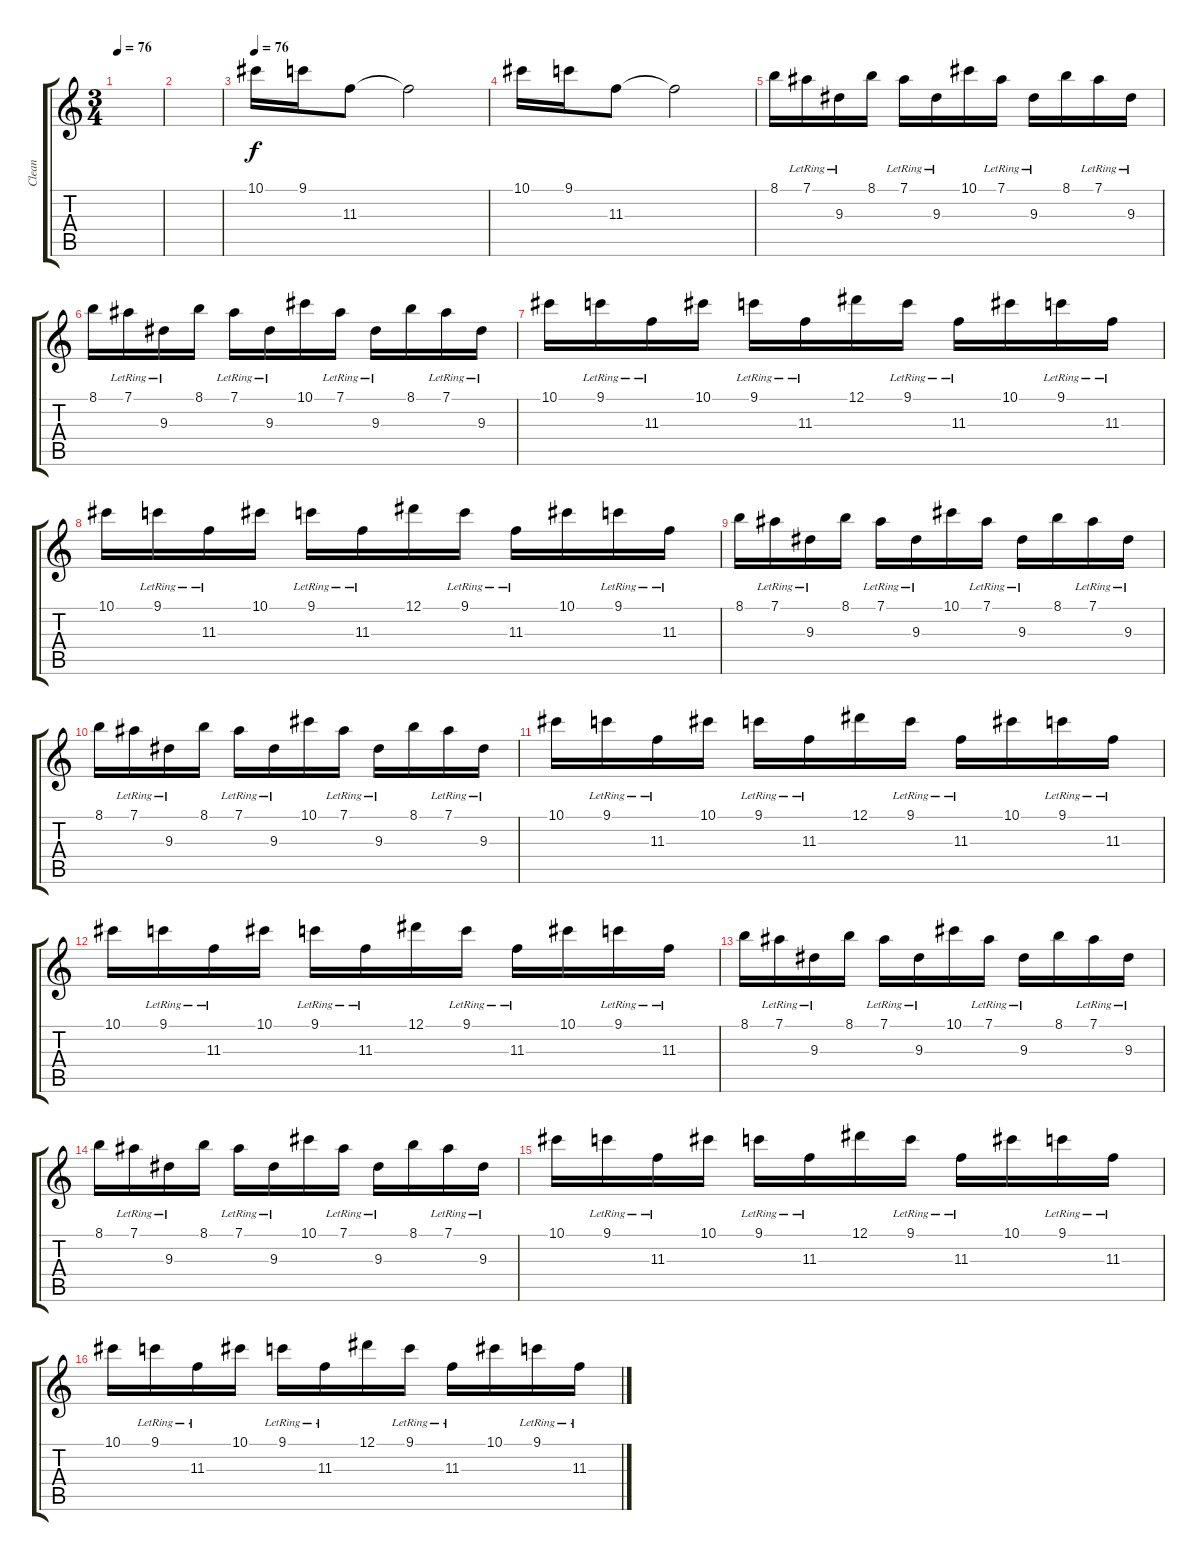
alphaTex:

\track ("Clean" "Clean") {instrument electricguitarclean}
\staff {score tabs}
\tuning (Eb4 Bb3 Gb3 Db3 Ab2 Eb2) {hide}
\ts (3 4)
\tempo 76
\clef g2
\ks c
|
|
\tempo 76
10.1.16 9.1.16 11.3.8 11.3{t}.2 |
10.1.16 9.1.16 11.3.8 11.3{t}.2 |
8.1.16 7.1{lr}.16 9.3{lr}.16 8.1.16 7.1{lr}.16 9.3{lr}.16 10.1.16 7.1{lr}.16 9.3{lr}.16 8.1.16 7.1{lr}.16 9.3{lr}.16 |
8.1.16 7.1{lr}.16 9.3{lr}.16 8.1.16 7.1{lr}.16 9.3{lr}.16 10.1.16 7.1{lr}.16 9.3{lr}.16 8.1.16 7.1{lr}.16 9.3{lr}.16 |
10.1.16 9.1{lr}.16 11.3{lr}.16 10.1.16 9.1{lr}.16 11.3{lr}.16 12.1.16 9.1{lr}.16 11.3{lr}.16 10.1.16 9.1{lr}.16 11.3{lr}.16 |
10.1.16 9.1{lr}.16 11.3{lr}.16 10.1.16 9.1{lr}.16 11.3{lr}.16 12.1.16 9.1{lr}.16 11.3{lr}.16 10.1.16 9.1{lr}.16 11.3{lr}.16 |
8.1.16 7.1{lr}.16 9.3{lr}.16 8.1.16 7.1{lr}.16 9.3{lr}.16 10.1.16 7.1{lr}.16 9.3{lr}.16 8.1.16 7.1{lr}.16 9.3{lr}.16 |
8.1.16 7.1{lr}.16 9.3{lr}.16 8.1.16 7.1{lr}.16 9.3{lr}.16 10.1.16 7.1{lr}.16 9.3{lr}.16 8.1.16 7.1{lr}.16 9.3{lr}.16 |
10.1.16 9.1{lr}.16 11.3{lr}.16 10.1.16 9.1{lr}.16 11.3{lr}.16 12.1.16 9.1{lr}.16 11.3{lr}.16 10.1.16 9.1{lr}.16 11.3{lr}.16 |
10.1.16 9.1{lr}.16 11.3{lr}.16 10.1.16 9.1{lr}.16 11.3{lr}.16 12.1.16 9.1{lr}.16 11.3{lr}.16 10.1.16 9.1{lr}.16 11.3{lr}.16 |
8.1.16 7.1{lr}.16 9.3{lr}.16 8.1.16 7.1{lr}.16 9.3{lr}.16 10.1.16 7.1{lr}.16 9.3{lr}.16 8.1.16 7.1{lr}.16 9.3{lr}.16 |
8.1.16 7.1{lr}.16 9.3{lr}.16 8.1.16 7.1{lr}.16 9.3{lr}.16 10.1.16 7.1{lr}.16 9.3{lr}.16 8.1.16 7.1{lr}.16 9.3{lr}.16 |
10.1.16 9.1{lr}.16 11.3{lr}.16 10.1.16 9.1{lr}.16 11.3{lr}.16 12.1.16 9.1{lr}.16 11.3{lr}.16 10.1.16 9.1{lr}.16 11.3{lr}.16 |
10.1.16 9.1{lr}.16 11.3{lr}.16 10.1.16 9.1{lr}.16 11.3{lr}.16 12.1.16 9.1{lr}.16 11.3{lr}.16 10.1.16 9.1{lr}.16 11.3{lr}.16
